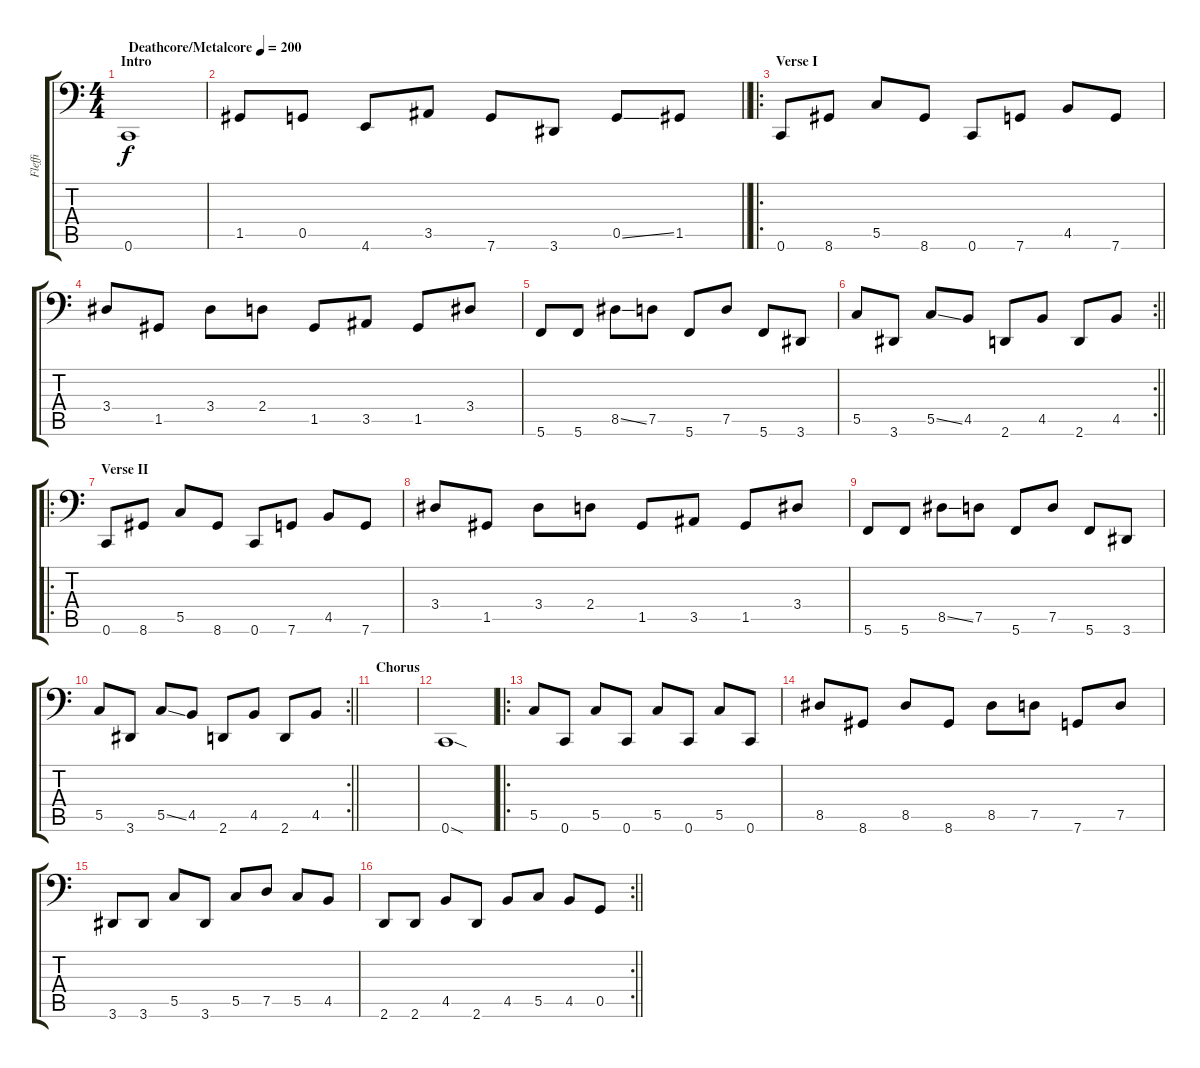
\track ("Fleffi" "Fleffi") {instrument electricbasspick}
\staff {score tabs}
\tuning (D3 A2 F2 C2 G1 C1) {hide}
\ts (4 4)
\section ("" "Intro")
\tempo (200 "Deathcore/Metalcore")
\clef f4
\ks c
0.6.1{dy f instrument electricbasspick} |
\barLineRight lightlight
1.5.8 0.5.8 4.6.8 3.5.8 7.6.8 3.6.8 0.5{ss}.8 1.5.8 |
\ro
\section ("" "Verse I")
0.6.8 8.6.8 5.5.8 8.6.8 0.6.8 7.6.8 4.5.8 7.6.8 |
3.4.8 1.5.8 3.4.8 2.4.8 1.5.8 3.5.8 1.5.8 3.4.8 |
5.6.8 5.6.8 8.5{ss}.8 7.5.8 5.6.8 7.5.8 5.6.8 3.6.8 |
\rc 2
\barLineRight lightlight
5.5.8 3.6.8 5.5{ss}.8 4.5.8 2.6.8 4.5.8 2.6.8 4.5.8 |
\ro
\section ("" "Verse II")
0.6.8 8.6.8 5.5.8 8.6.8 0.6.8 7.6.8 4.5.8 7.6.8 |
3.4.8 1.5.8 3.4.8 2.4.8 1.5.8 3.5.8 1.5.8 3.4.8 |
5.6.8 5.6.8 8.5{ss}.8 7.5.8 5.6.8 7.5.8 5.6.8 3.6.8 |
\rc 2
\barLineRight lightlight
5.5.8 3.6.8 5.5{ss}.8 4.5.8 2.6.8 4.5.8 2.6.8 4.5.8 |
\section ("" "Chorus")
|
0.6{sod}.1 |
\ro
5.5.8 0.6.8 5.5.8 0.6.8 5.5.8 0.6.8 5.5.8 0.6.8 |
8.5.8 8.6.8 8.5.8 8.6.8 8.5.8 7.5.8 7.6.8 7.5.8 |
3.6.8 3.6.8 5.5.8 3.6.8 5.5.8 7.5.8 5.5.8 4.5.8 |
\rc 2
\barLineRight lightlight
2.6.8 2.6.8 4.5.8 2.6.8 4.5.8 5.5.8 4.5.8 0.5.8
